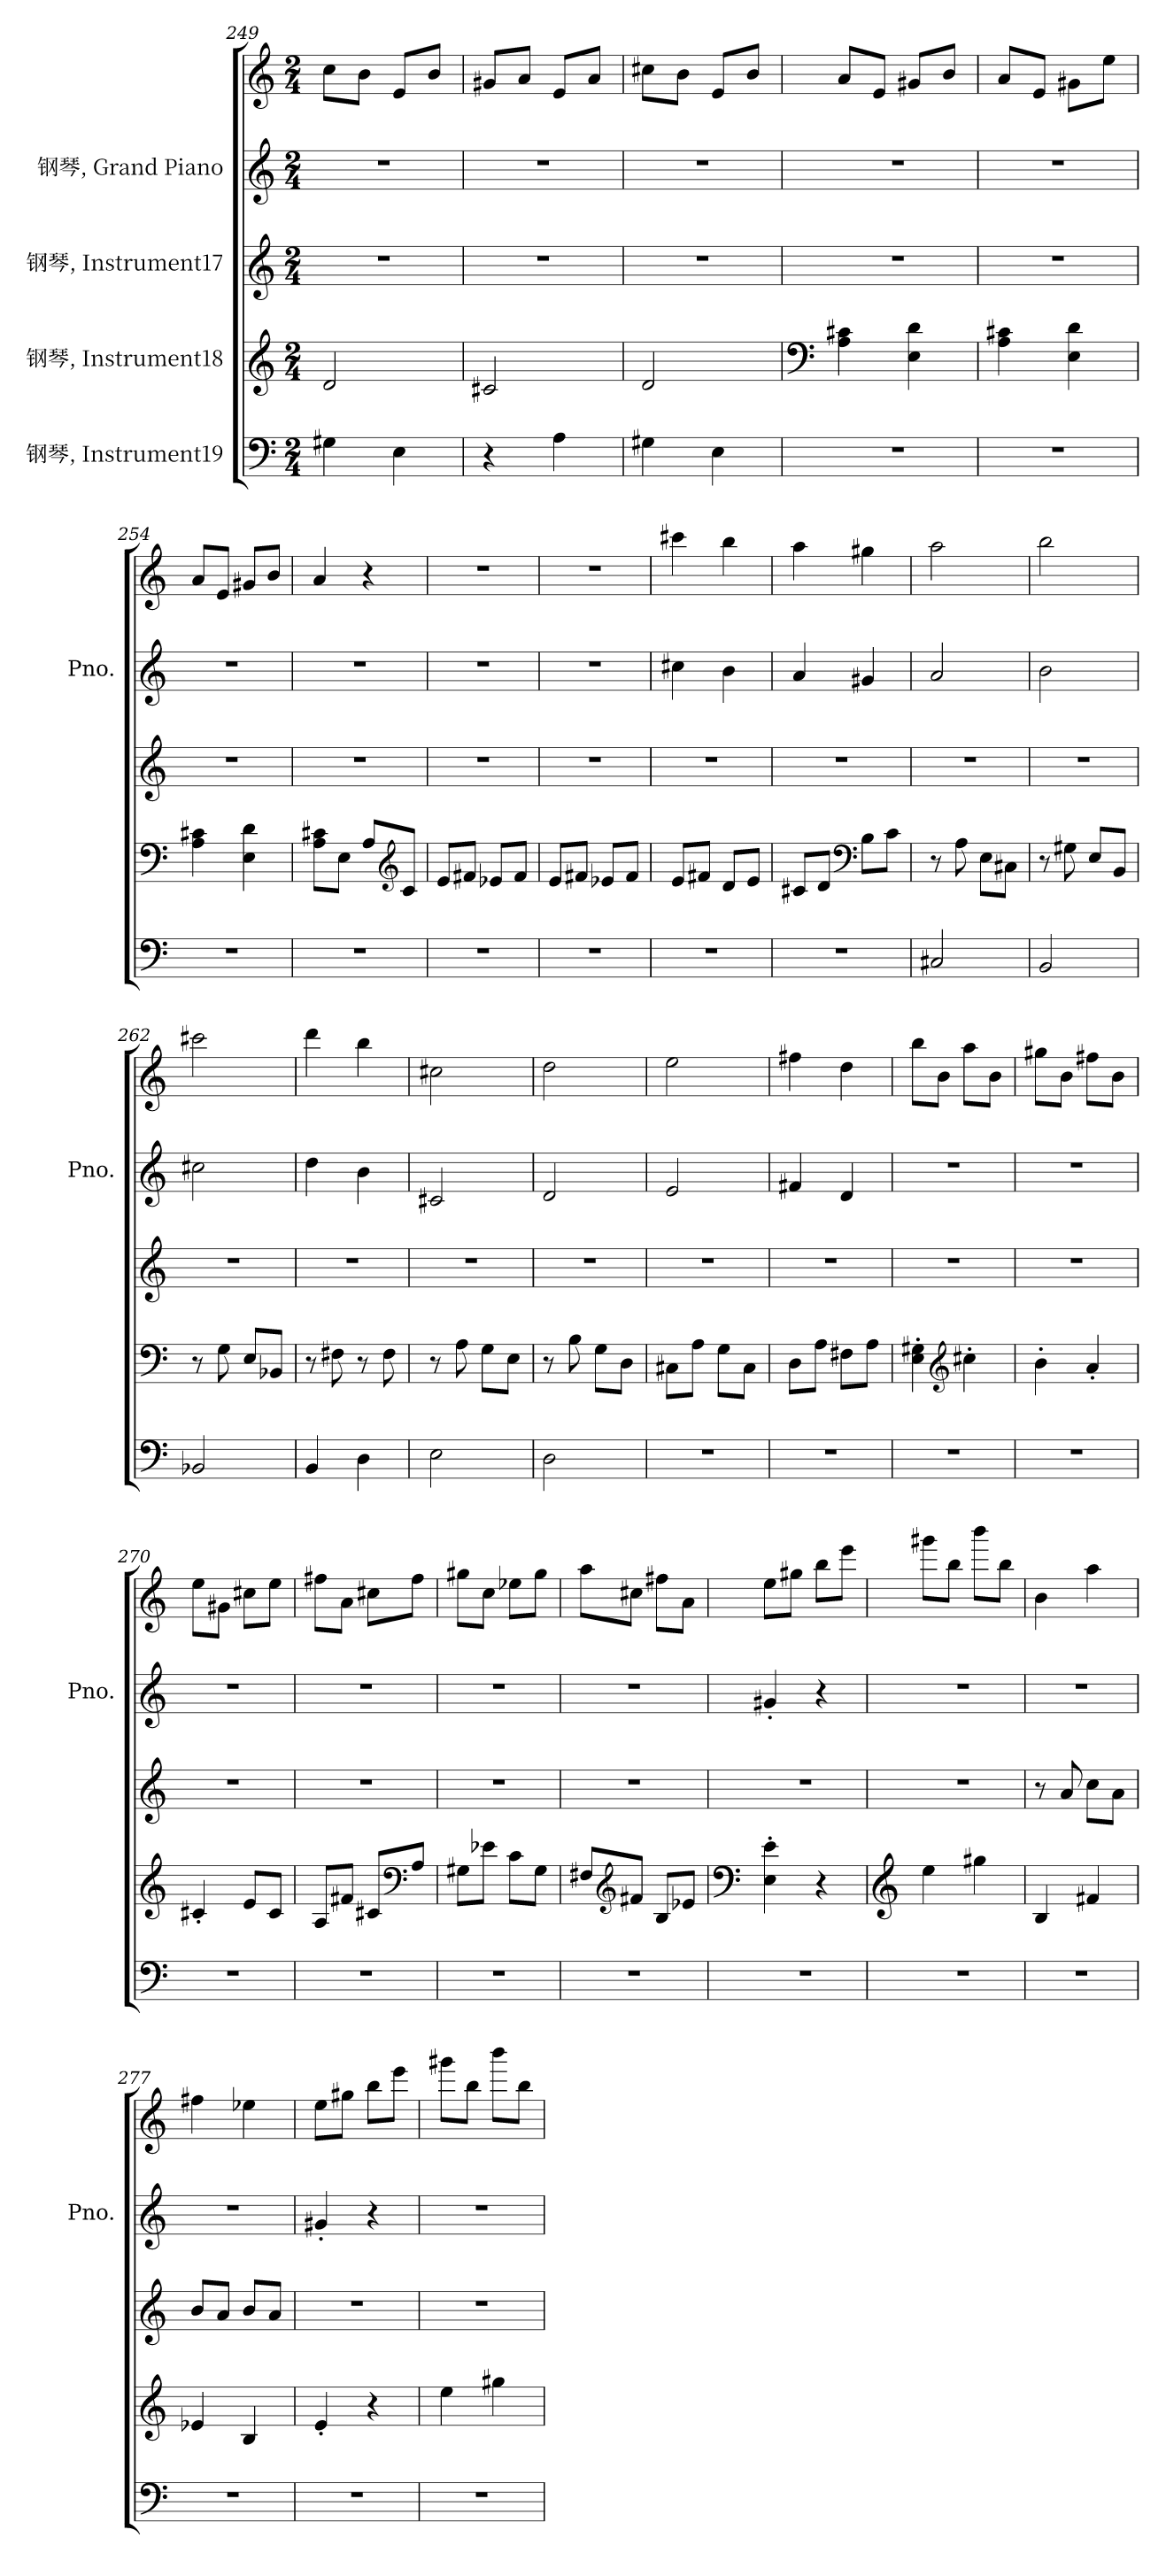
**kern	**kern	**kern	**kern	**kern
*part4	*part3	*part2	*part1	*part1
*staff5	*staff4	*staff3	*staff2	*staff1
*I"钢琴, Instrument19	*I"钢琴, Instrument18	*I"钢琴, Instrument17	*I"钢琴, Grand Piano	*
*	*	*	*I'Pno.	*
!!LO:PB:g=z
*clefF4	*clefG2	*clefG2	*clefG2	*clefG2
*k[]	*k[]	*k[]	*k[]	*k[]
*M2/4	*M2/4	*M2/4	*M2/4	*M2/4
*MM208	*MM208	*MM208	*MM208	*MM208
=249	=249	=249	=249	=249
4G#X\	2d/	2r	2r	8cc\L
*	*	*	*	*MM200
.	.	.	.	8b\J
*	*	*	*	*MM192
4E\	.	.	.	8e/L
*	*	*	*	*MM184
.	.	.	.	8b/J
=250	=250	=250	=250	=250
*	*	*	*	*MM176
4r	2c#X/	2r	2r	8g#X/L
.	.	.	.	8a/J
4A\	.	.	.	8e/L
.	.	.	.	8a/J
=251	=251	=251	=251	=251
4G#X\	2d/	2r	2r	8cc#X\L
.	.	.	.	8b\J
4E\	.	.	.	8e/L
.	.	.	.	8b/J
=252	=252	=252	=252	=252
*	*clefF4	*	*	*
*	*	*	*	*MM240
2r	4A\ 4c#X\	2r	2r	8a/L
.	.	.	.	8e/J
.	4E\ 4d\	.	.	8g#X/L
.	.	.	.	8b/J
=253	=253	=253	=253	=253
2r	4A\ 4c#X\	2r	2r	8a/L
.	.	.	.	8e/J
.	4E\ 4d\	.	.	8g#X\L
.	.	.	.	8ee\J
=254	=254	=254	=254	=254
2r	4A\ 4c#X\	2r	2r	8a/L
.	.	.	.	8e/J
.	4E\ 4d\	.	.	8g#X/L
.	.	.	.	8b/J
=255	=255	=255	=255	=255
2r	8A\ 8c#X\L	2r	2r	4a/
.	8E\J	.	.	.
.	8A/L	.	.	4r
*	*clefG2	*	*	*
.	8c#/J	.	.	.
!!LO:LB:g=z
=256	=256	=256	=256	=256
2r	8e/L	2r	2r	2r
.	8f#X/J	.	.	.
.	8e-X/L	.	.	.
.	8f#/J	.	.	.
=257	=257	=257	=257	=257
2r	8e/L	2r	2r	2r
.	8f#X/J	.	.	.
.	8e-X/L	.	.	.
.	8f#/J	.	.	.
=258	=258	=258	=258	=258
2r	8e/L	2r	4cc#X\	4ccc#X\
.	8f#X/J	.	.	.
.	8d/L	.	4b\	4bb\
.	8e/J	.	.	.
=259	=259	=259	=259	=259
2r	8c#X/L	2r	4a/	4aa\
.	8d/J	.	.	.
*	*clefF4	*	*	*
.	8B\L	.	4g#X/	4gg#X\
.	8c#\J	.	.	.
=260	=260	=260	=260	=260
2C#X/	8r	2r	2a/	2aa\
.	8A\	.	.	.
.	8E\L	.	.	.
.	8C#X\J	.	.	.
=261	=261	=261	=261	=261
2BB/	8r	2r	2b\	2bb\
.	8G#X\	.	.	.
.	8E/L	.	.	.
.	8BB/J	.	.	.
=262	=262	=262	=262	=262
2BB-X/	8r	2r	2cc#X\	2ccc#X\
.	8G\	.	.	.
.	8E/L	.	.	.
.	8BB-X/J	.	.	.
!!LO:PB:g=z
=263	=263	=263	=263	=263
4BB/	8r	2r	4dd\	4ddd\
.	8F#X\	.	.	.
4D\	8r	.	4b\	4bb\
.	8F#\	.	.	.
=264	=264	=264	=264	=264
2E\	8r	2r	2c#X/	2cc#X\
.	8A\	.	.	.
.	8G\L	.	.	.
.	8E\J	.	.	.
=265	=265	=265	=265	=265
2D\	8r	2r	2d/	2dd\
.	8B\	.	.	.
.	8G\L	.	.	.
.	8D\J	.	.	.
=266	=266	=266	=266	=266
2r	8C#X\L	2r	2e/	2ee\
.	8A\J	.	.	.
.	8G\L	.	.	.
.	8C#\J	.	.	.
=267	=267	=267	=267	=267
2r	8D\L	2r	4f#X/	4ff#X\
.	8A\J	.	.	.
.	8F#X\L	.	4d/	4dd\
.	8A\J	.	.	.
=268	=268	=268	=268	=268
2r	4E\' 4G#X\'	2r	2r	8bb\L
.	.	.	.	8b\J
*	*clefG2	*	*	*
.	4cc#X'\	.	.	8aa\L
.	.	.	.	8b\J
=269	=269	=269	=269	=269
2r	4b'\	2r	2r	8gg#X\L
.	.	.	.	8b\J
.	4a'/	.	.	8ff#X\L
.	.	.	.	8b\J
!!LO:LB:g=z
=270	=270	=270	=270	=270
2r	4c#X'/	2r	2r	8ee\L
.	.	.	.	8g#X\J
.	8e/L	.	.	8cc#X\L
.	8c#/J	.	.	8ee\J
=271	=271	=271	=271	=271
2r	8A/L	2r	2r	8ff#X\L
.	8f#X/J	.	.	8a\J
.	8c#X/L	.	.	8cc#X\L
*	*clefF4	*	*	*
.	8A/J	.	.	8ff#\J
=272	=272	=272	=272	=272
2r	8G#X\L	2r	2r	8gg#X\L
.	8e-X\J	.	.	8cc\J
.	8c\L	.	.	8ee-X\L
.	8G#\J	.	.	8gg#\J
=273	=273	=273	=273	=273
2r	8F#X/L	2r	2r	8aa\L
*	*clefG2	*	*	*
.	8f#X/J	.	.	8cc#X\J
.	8B/L	.	.	8ff#X\L
.	8e-X/J	.	.	8a\J
=274	=274	=274	=274	=274
*	*clefF4	*	*	*
2r	4E\' 4e\'	2r	4g#X'/	8ee\L
.	.	.	.	8gg#X\J
.	4r	.	4r	8bb\L
.	.	.	.	8eee\J
!!LO:PB:g=z
=275	=275	=275	=275	=275
*	*clefG2	*	*	*
2r	4ee\	2r	2r	8ggg#X\L
.	.	.	.	8bb\J
.	4gg#X\	.	.	8bbb\L
.	.	.	.	8bb\J
=276	=276	=276	=276	=276
2r	4B/	8r	2r	4b\
.	.	8a/	.	.
.	4f#X/	8cc\L	.	4aa\
.	.	8a\J	.	.
=277	=277	=277	=277	=277
2r	4e-X/	8b/L	2r	4ff#X\
.	.	8a/J	.	.
.	4B/	8b/L	.	4ee-X\
.	.	8a/J	.	.
=278	=278	=278	=278	=278
2r	4e'/	2r	4g#X'/	8ee\L
.	.	.	.	8gg#X\J
.	4r	.	4r	8bb\L
.	.	.	.	8eee\J
=279	=279	=279	=279	=279
2r	4ee\	2r	2r	8ggg#X\L
.	.	.	.	8bb\J
.	4gg#X\	.	.	8bbb\L
.	.	.	.	8bb\J
=	=	=	=	=
*-	*-	*-	*-	*-
